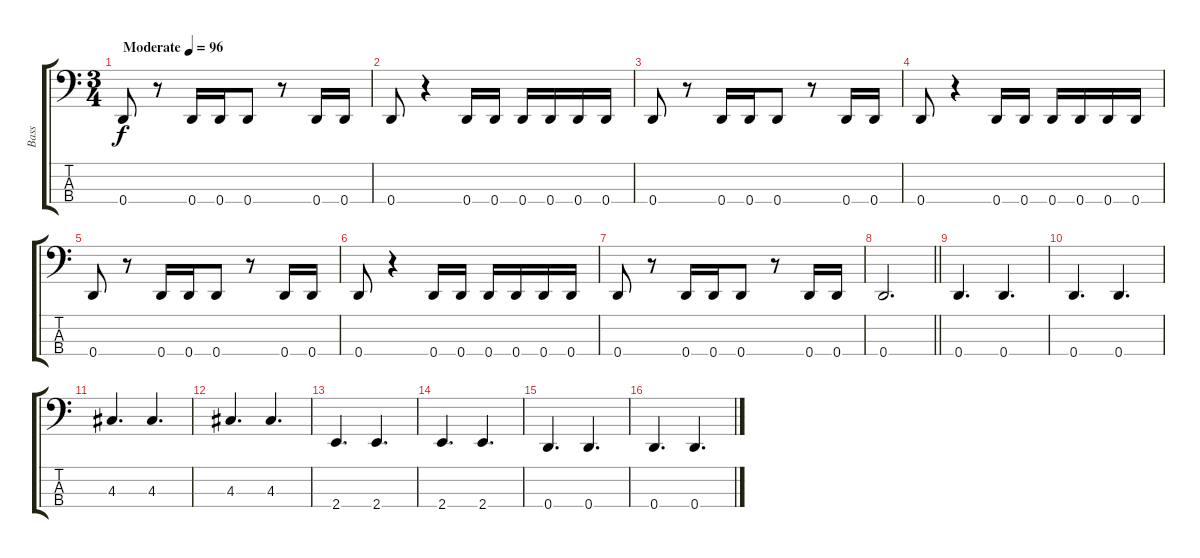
\track ("Bass" "Bass") {instrument slapbass1}
\staff {score tabs}
\tuning (G2 D2 A1 D1) {hide}
\ts (3 4)
\tempo (96 "Moderate")
\clef f4
\ks c
0.4.8{dy f instrument slapbass1} r.8 0.4.16 0.4.16 0.4.8 r.8 0.4.16 0.4.16 |
0.4.8 r.4 0.4.16 0.4.16 0.4.16 0.4.16 0.4.16 0.4.16 |
0.4.8 r.8 0.4.16 0.4.16 0.4.8 r.8 0.4.16 0.4.16 |
0.4.8 r.4 0.4.16 0.4.16 0.4.16 0.4.16 0.4.16 0.4.16 |
0.4.8 r.8 0.4.16 0.4.16 0.4.8 r.8 0.4.16 0.4.16 |
0.4.8 r.4 0.4.16 0.4.16 0.4.16 0.4.16 0.4.16 0.4.16 |
0.4.8 r.8 0.4.16 0.4.16 0.4.8 r.8 0.4.16 0.4.16 |
\barLineRight lightlight
0.4.2{d} |
0.4.4{d} 0.4.4{d} |
0.4.4{d} 0.4.4{d} |
4.3.4{d} 4.3.4{d} |
4.3.4{d} 4.3.4{d} |
2.4.4{d} 2.4.4{d} |
2.4.4{d} 2.4.4{d} |
0.4.4{d} 0.4.4{d} |
0.4.4{d} 0.4.4{d}
